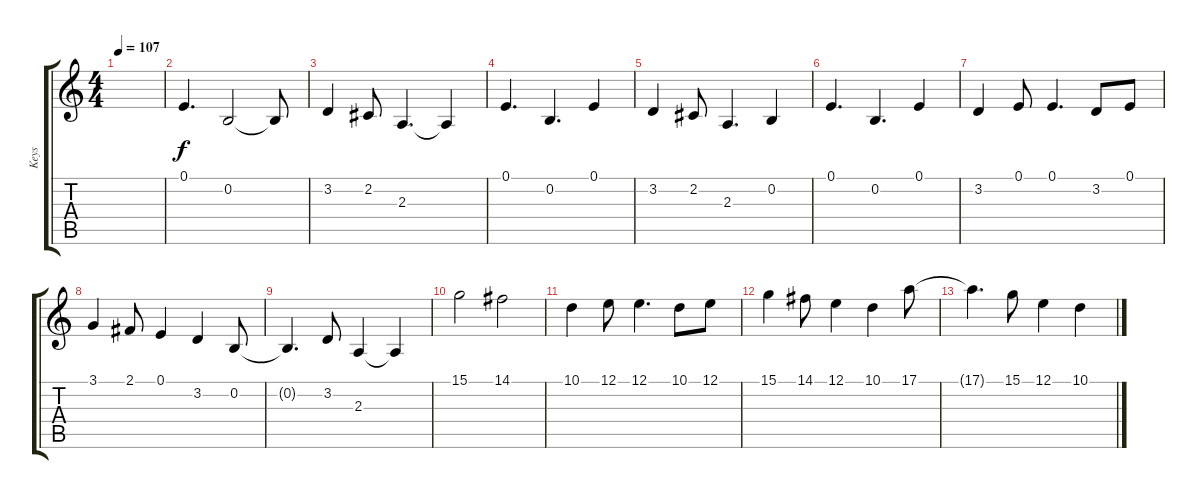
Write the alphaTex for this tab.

\track ("Keys" "Keys") {instrument stringensemble1}
\staff {score tabs}
\tuning (E4 B3 G3 D3 A2 E2) {hide}
\ts (4 4)
\tempo 107
\clef g2
\ks c
|
0.1.4{d} 0.2.2 0.2{t}.8 |
3.2.4 2.2.8 2.3.4{d} 2.3{t}.4 |
0.1.4{d} 0.2.4{d} 0.1.4 |
3.2.4 2.2.8 2.3.4{d} 0.2.4 |
0.1.4{d} 0.2.4{d} 0.1.4 |
3.2.4 0.1.8 0.1.4{d} 3.2.8 0.1.8 |
3.1.4 2.1.8 0.1.4 3.2.4 0.2.8 |
0.2{t}.4{d} 3.2.8 2.3.4 2.3{t}.4 |
15.1.2 14.1.2 |
10.1.4 12.1.8 12.1.4{d} 10.1.8 12.1.8 |
15.1.4 14.1.8 12.1.4 10.1.4 17.1.8 |
17.1{t}.4{d} 15.1.8 12.1.4 10.1.4
